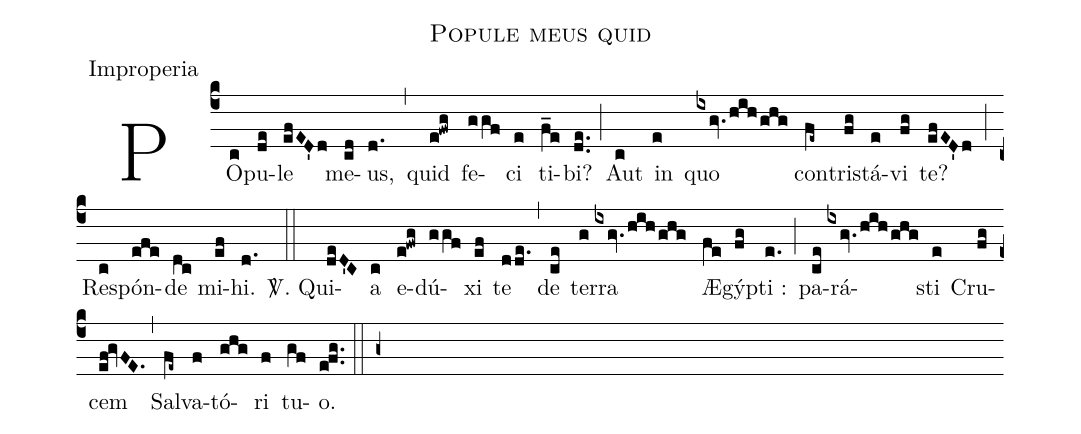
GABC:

name:Popule meus quid;
office-part:Improperia;
%%
(c4) PO(c)pu(de)le(efED'd) me(cd)us,(d.) (,) quid(e!fwg) fe(ggf)ci(e) ti(f_e)bi?(de..) (;) Aut(c) in(e) quo(ixgv.hihghg) con(fe~)tri(fg)stá(e)vi(fg) te?(efED'd) (;) Re(c)spón(efe)de(dc) mi(ef)hi.(d.) (::)
<sp>V/</sp>. Qui(deD'C)a(c) e(e!fwg)dú(ggf)xi(ef) te(dde.) (,) de(ce) ter(g)ra(ixgv.hihghg) Æ(fe)gý(fg)pti :(e.) (;) pa(ce)rá(ixgv.hihghg)sti(e) Cru(fg)cem(ef!gvFE.) (,) Sal(fe~)va(f)tó(ghg)ri(f) tu(gf)o.(efg..) (::) (g+)
